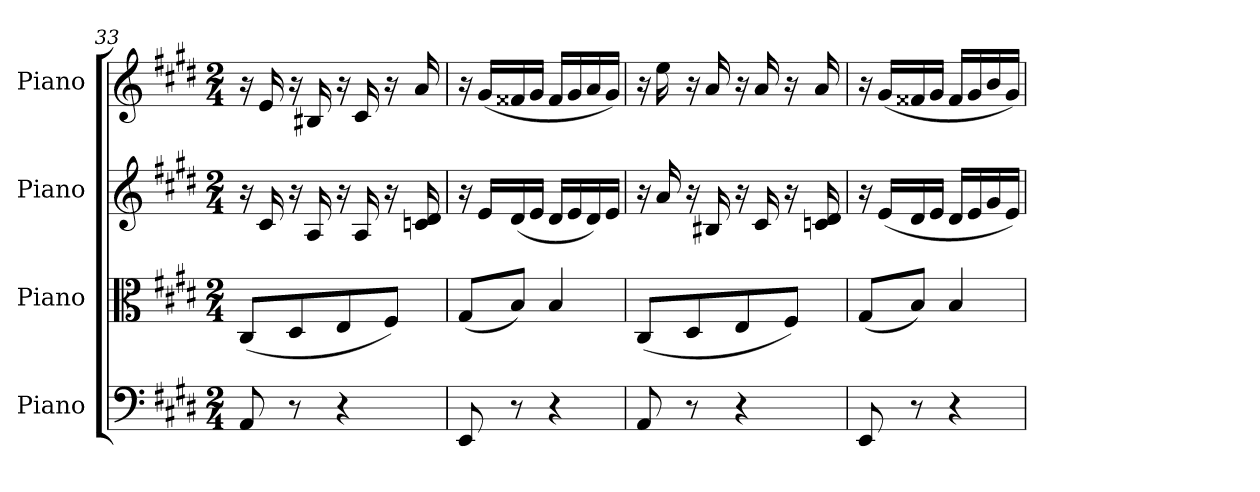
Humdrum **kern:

**kern	**kern	**kern	**kern
*part4	*part3	*part2	*part1
*staff4	*staff3	*staff2	*staff1
*I"Piano	*I"Piano	*I"Piano	*I"Piano
*I'Pno	*I'Pno	*I'Pno	*I'Pno
*clefF4	*clefC3	*clefG2	*clefG2
*k[f#c#g#d#]	*k[f#c#g#d#]	*k[f#c#g#d#]	*k[f#c#g#d#]
*M2/4	*M2/4	*M2/4	*M2/4
=33	=33	=33	=33
8AA/	(8C#/L	16r	16r
.	.	16c#/	16e/
8r	8D#/	16r	16r
.	.	16A/	16B#X/
4r	8E/	16r	16r
.	.	16A/	16c#/
.	8F#/J)	16r	16r
.	.	16cn/ 16d#/	16a/
=34	=34	=34	=34
8EE/	(8G#/L	16r	16r
.	.	16e/LL	(16g#/LL
8r	8B/J)	(16d#/	16f##X/
.	.	16e/JJ	16g#/JJ
4r	4B/	16d#/LL	16f##/LL
.	.	16e/	16g#/
.	.	16d#/)	16a/
.	.	16e/JJ	16g#/JJ)
!!LO:PB:g=z
=35	=35	=35	=35
8AA/	(8C#/L	16r	16r
.	.	16a/	16ee\
8r	8D#/	16r	16r
.	.	16B#X/	16a/
4r	8E/	16r	16r
.	.	16c#/	16a/
.	8F#/J)	16r	16r
.	.	16cn/ 16d#/	16a/
=36	=36	=36	=36
8EE/	(8G#/L	16r	16r
.	.	(16e/LL	(16g#/LL
8r	8B/J)	16d#/	16f##X/
.	.	16e/JJ	16g#/JJ
4r	4B/	16d#/LL	16f##/LL
.	.	16e/	16g#/
.	.	16g#/	16b/
.	.	16e/JJ)	16g#/JJ)
=	=	=	=
*-	*-	*-	*-
